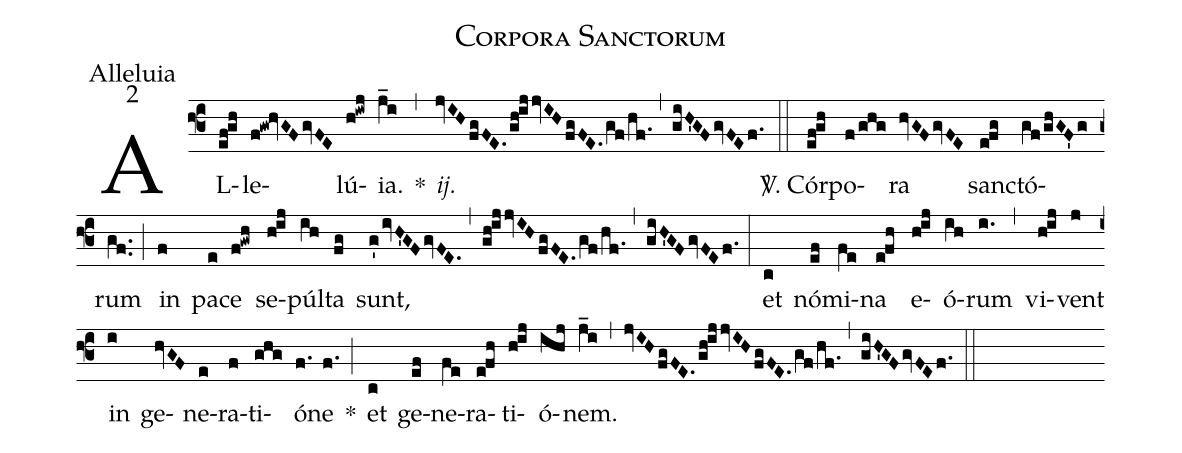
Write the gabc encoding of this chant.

name:Corpora Sanctorum;
office-part:Alleluia;
mode:2;
%%
(f3) AL(ef!gh)le(f!gw!hvGFgvFE)lú(h!iwj){ia}.(j_i) *(,) <i>ij.</i>(jvIHfgFE.gh!ijjvIHfgFE.gf/hf.) (,) (giH'GFgvFEf.) (::) <sp>V/</sp>. Cór(ef!gh)po(f/ghg)ra(hvGFgvFE) san(efg)ctó(gf/ghGF'g)rum(gf..) (;) in(f) pa(e)ce(f!gwh) se(hij)púl(ih)ta(fg) sunt,(g'ivH'GFgvFE.) (,) (gh!ijjvIHfgFE.gf/hf.) (,) (giH'GFgvFEf.) (:) et(c) nó(ef)mi(fe)na(efh) e(hij)ó(ih)rum(i.) (,) vi(hij)vent(j) in(i) ge(hvGF)ne(e)ra(f)ti(ghg)ó(f.)ne(f.) *(;) et(c) ge(ef)ne(fe)ra(efh)ti(hij)ó(ihj)nem.(j_i) (,) (jvIHfgFE.gh!ijjvIHfgFE.gf/hf.) (,) (giH'GFgvFEf.) (::)
